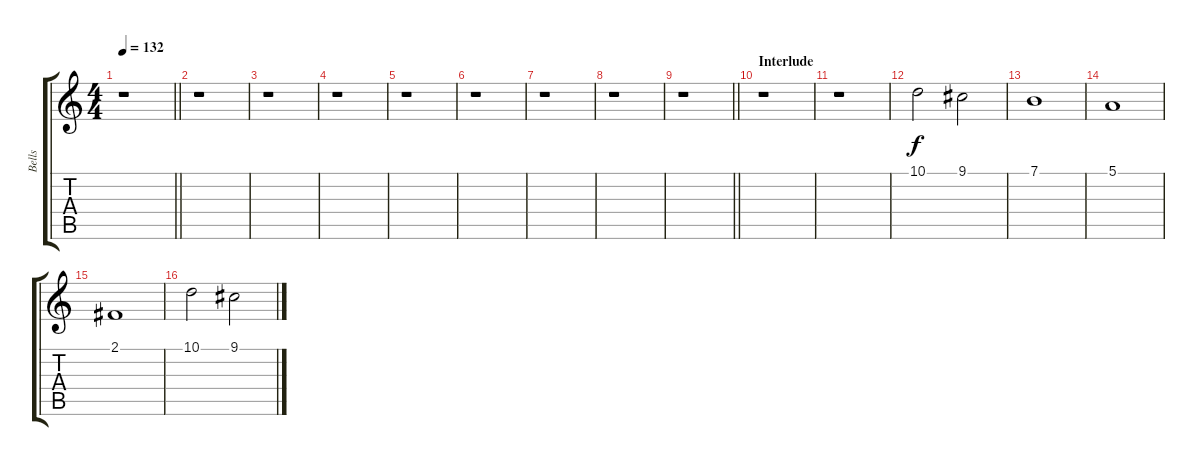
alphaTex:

\track ("Bells" "Bells") {instrument tubularbells}
\staff {score tabs}
\tuning (E4 B3 G3 D3 A2 E2) {hide}
\ts (4 4)
\tempo 132
\clef g2
\barLineRight lightlight
\ks c
r.1{dy f} |
r.1 |
r.1 |
r.1 |
r.1 |
r.1 |
r.1 |
r.1 |
\barLineRight lightlight
r.1 |
\section ("" "Interlude ")
r.1 |
r.1 |
10.1.2 9.1.2 |
7.1.1 |
5.1.1 |
2.1.1 |
10.1.2 9.1.2
